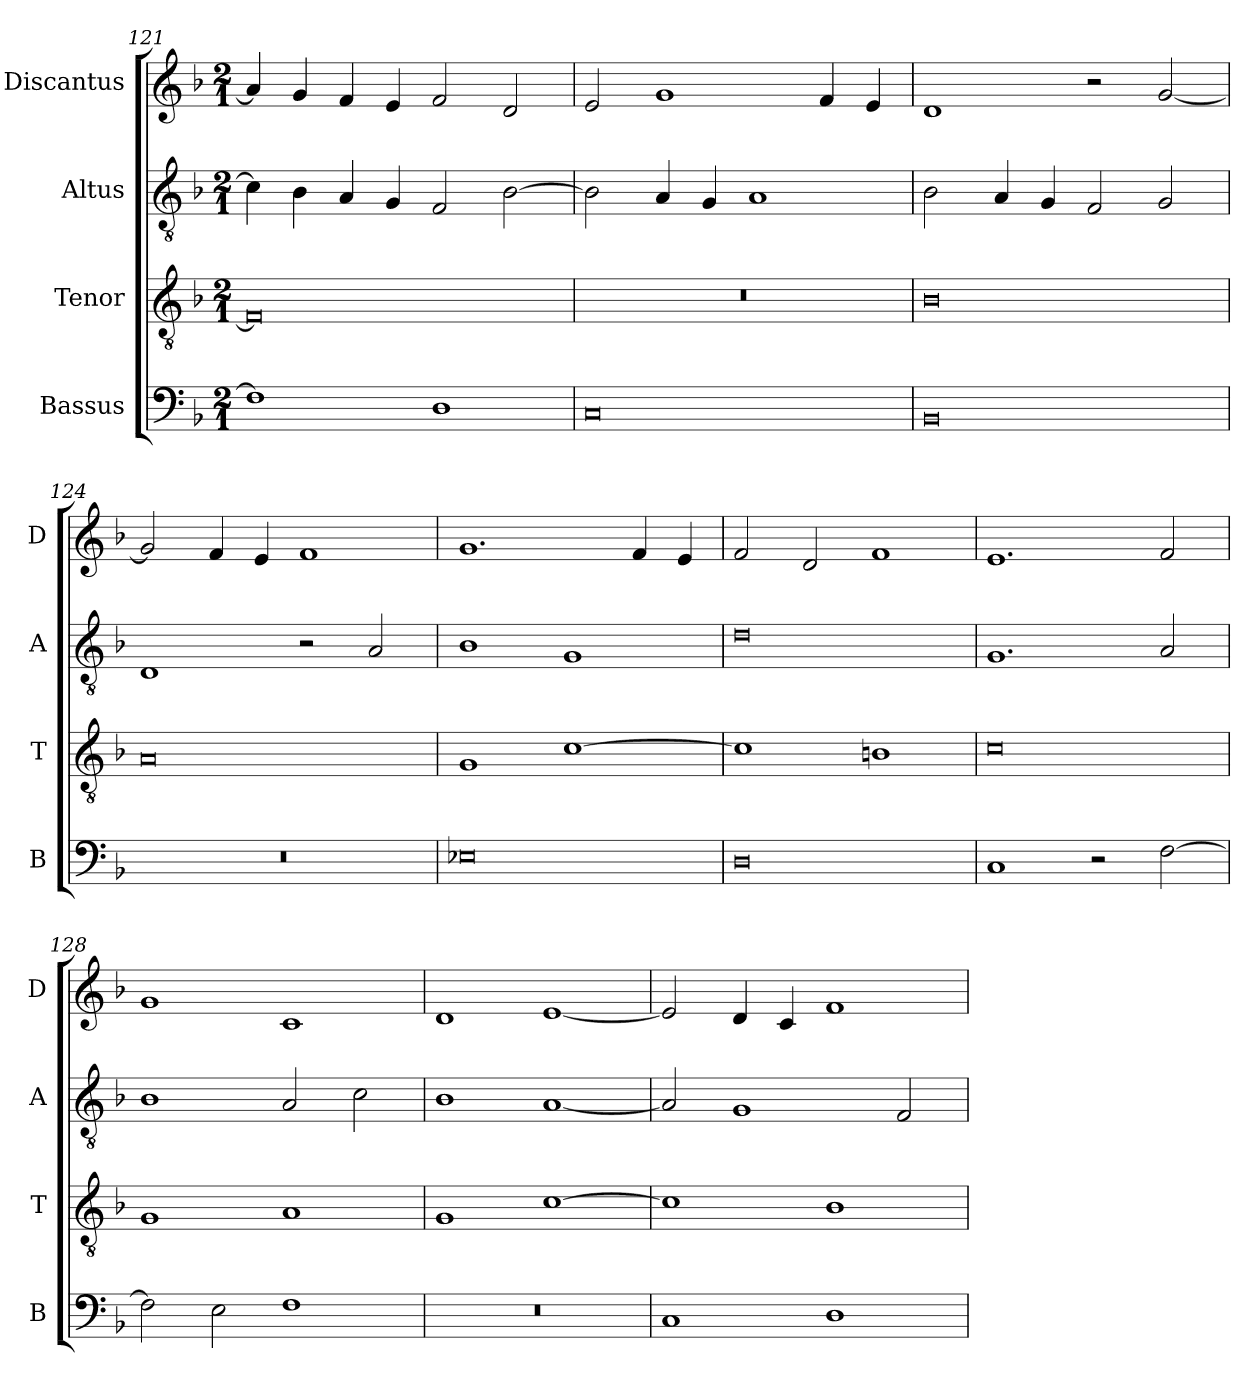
**kern	**kern	**kern	**kern
*part4	*part3	*part2	*part1
*staff4	*staff3	*staff2	*staff1
*I"Bassus	*I"Tenor	*I"Altus	*I"Discantus
*I'B	*I'T	*I'A	*I'D
*clefF4	*clefGv2	*clefGv2	*clefG2
*k[b-]	*k[b-]	*k[b-]	*k[b-]
*M2/1	*M2/1	*M2/1	*M2/1
=121	=121	=121	=121
1F]	0F]	4c\]	4a/]
.	.	4B-\	4g/
.	.	4A/	4f/
.	.	4G/	4e/
1D	.	2F/	2f/
.	.	[2B-\	2d/
=122	=122	=122	=122
0C	0r	2B-\]	2e/
.	.	4A/	1g
.	.	4G/	.
.	.	1A	.
.	.	.	4f/
.	.	.	4e/
=123	=123	=123	=123
0BB-	0B-	2B-\	1d
.	.	4A/	.
.	.	4G/	.
.	.	2F/	2r
.	.	2G/	[2g/
=124	=124	=124	=124
0r	0A	1D	2g/]
.	.	.	4f/
.	.	.	4e/
.	.	2r	1f
.	.	2A/	.
=125	=125	=125	=125
0E-X	1G	1B-	1.g
.	[1c	1G	.
.	.	.	4f/
.	.	.	4e/
=126	=126	=126	=126
0D	1c]	0d	2f/
.	.	.	2d/
.	1Bn	.	1f
=127	=127	=127	=127
1C	0c	1.G	1.e
2r	.	.	.
[2F\	.	2A/	2f/
=128	=128	=128	=128
2F\]	1G	1B-	1g
2E\	.	.	.
1F	1A	2A/	1c
.	.	2c\	.
=129	=129	=129	=129
0r	1G	1B-	1d
.	[1c	[1A	[1e
=130	=130	=130	=130
1C	1c]	2A/]	2e/]
.	.	1G	4d/
.	.	.	4c/
1D	1B-	.	1f
.	.	2F/	.
=	=	=	=
*-	*-	*-	*-
